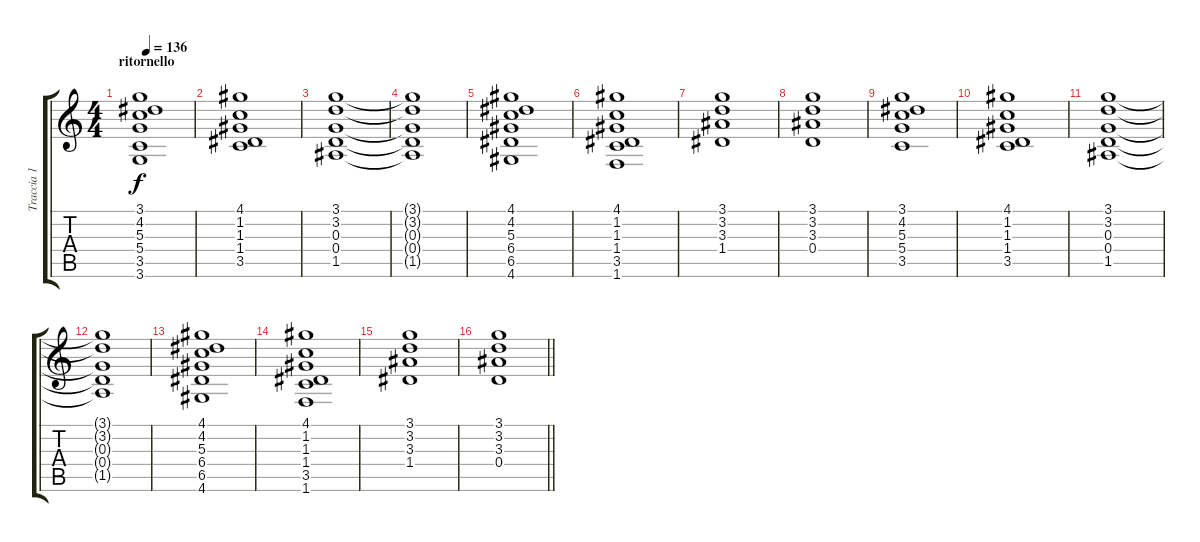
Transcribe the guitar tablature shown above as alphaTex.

\track ("Traccia 1" "Traccia 1") {instrument overdrivenguitar}
\staff {score tabs}
\tuning (E4 B3 G3 D3 A2 E2) {hide}
\ts (4 4)
\section ("" "ritornello")
\tempo 136
\clef g2
\ks c
(3.1 4.2 5.3 5.4 3.5 3.6).1{dy f} |
(4.1 1.2 1.3 1.4 3.5).1 |
(3.1 3.2 0.3 0.4 1.5).1 |
(3.1{t} 3.2{t} 0.3{t} 0.4{t} 1.5{t}).1 |
(4.1 4.2 5.3 6.4 6.5 4.6).1 |
(4.1 1.2 1.3 1.4 3.5 1.6).1 |
(3.1 3.2 3.3 1.4).1 |
(3.1 3.2 3.3 0.4).1 |
(3.1 4.2 5.3 5.4 3.5).1 |
(4.1 1.2 1.3 1.4 3.5).1 |
(3.1 3.2 0.3 0.4 1.5).1 |
(3.1{t} 3.2{t} 0.3{t} 0.4{t} 1.5{t}).1 |
(4.1 4.2 5.3 6.4 6.5 4.6).1 |
(4.1 1.2 1.3 1.4 3.5 1.6).1 |
(3.1 3.2 3.3 1.4).1 |
\barLineRight lightlight
(3.1 3.2 3.3 0.4).1
